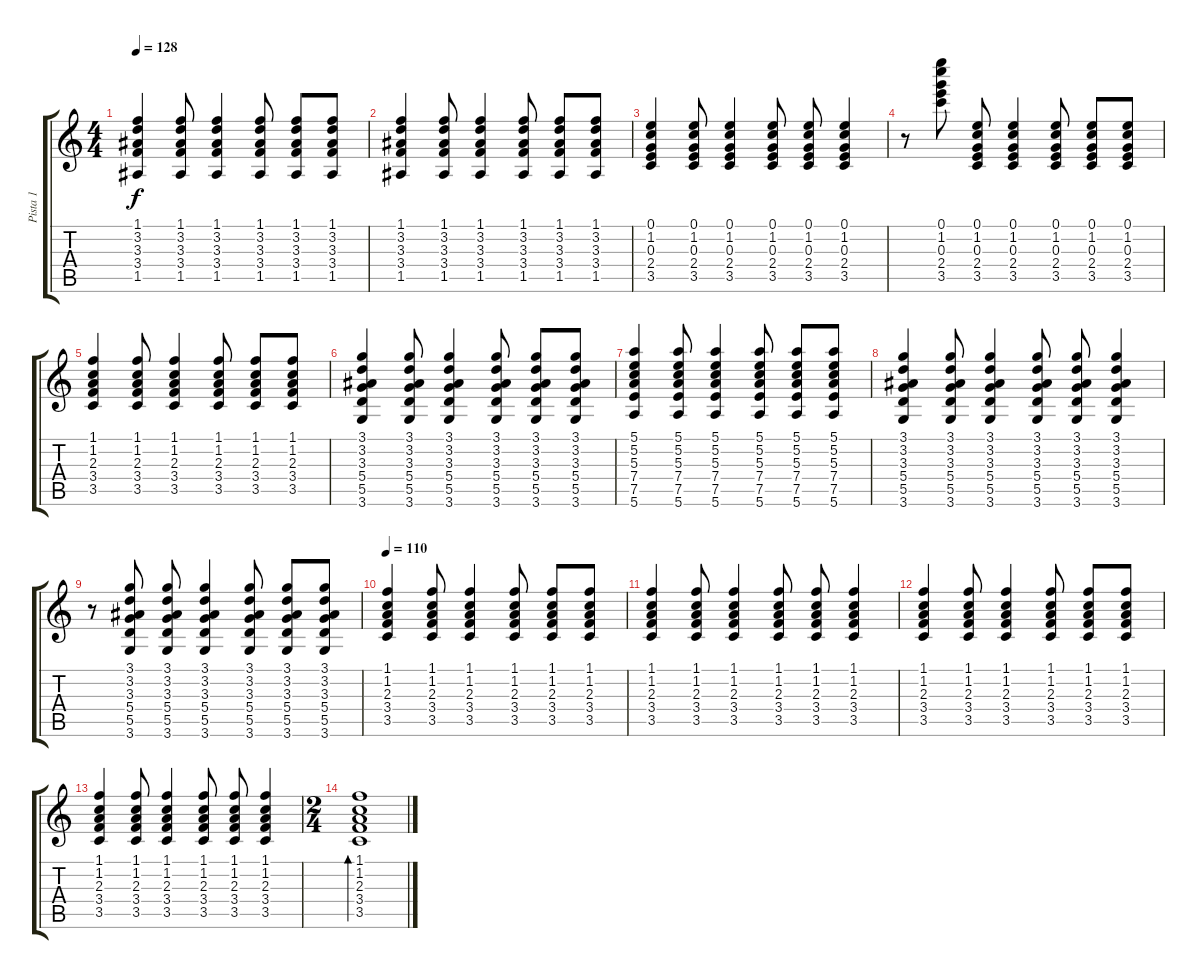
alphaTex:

\track ("Pista 1" "Pista 1") {instrument acousticguitarsteel}
\staff {score tabs}
\tuning (E4 B3 G3 D3 A2 E2) {hide}
\ts (4 4)
\tempo 128
\clef g2
\ks c
(1.1 3.2 3.3 3.4 1.5).4{dy f} (1.1 3.2 3.3 3.4 1.5).8 (1.1 3.2 3.3 3.4 1.5).4 (1.1 3.2 3.3 3.4 1.5).8 (1.1 3.2 3.3 3.4 1.5).8 (1.1 3.2 3.3 3.4 1.5).8 |
(1.1 3.2 3.3 3.4 1.5).4 (1.1 3.2 3.3 3.4 1.5).8 (1.1 3.2 3.3 3.4 1.5).4 (1.1 3.2 3.3 3.4 1.5).8 (1.1 3.2 3.3 3.4 1.5).8 (1.1 3.2 3.3 3.4 1.5).8 |
(0.1 1.2 0.3 2.4 3.5).4 (0.1 1.2 0.3 2.4 3.5).8 (0.1 1.2 0.3 2.4 3.5).4 (0.1 1.2 0.3 2.4 3.5).8 (0.1 1.2 0.3 2.4 3.5).8 (0.1 1.2 0.3 2.4 3.5).4 |
r.8 (0.1 1.2 0.3 2.4 3.5).8{ot 15mb} (0.1 1.2 0.3 2.4 3.5).8 (0.1 1.2 0.3 2.4 3.5).4 (0.1 1.2 0.3 2.4 3.5).8 (0.1 1.2 0.3 2.4 3.5).8 (0.1 1.2 0.3 2.4 3.5).8 |
(1.1 1.2 2.3 3.4 3.5).4 (1.1 1.2 2.3 3.4 3.5).8 (1.1 1.2 2.3 3.4 3.5).4 (1.1 1.2 2.3 3.4 3.5).8 (1.1 1.2 2.3 3.4 3.5).8 (1.1 1.2 2.3 3.4 3.5).8 |
(3.1 3.2 3.3 5.4 5.5 3.6).4 (3.1 3.2 3.3 5.4 5.5 3.6).8 (3.1 3.2 3.3 5.4 5.5 3.6).4 (3.1 3.2 3.3 5.4 5.5 3.6).8 (3.1 3.2 3.3 5.4 5.5 3.6).8 (3.1 3.2 3.3 5.4 5.5 3.6).8 |
(5.1 5.2 5.3 7.4 7.5 5.6).4 (5.1 5.2 5.3 7.4 7.5 5.6).8 (5.1 5.2 5.3 7.4 7.5 5.6).4 (5.1 5.2 5.3 7.4 7.5 5.6).8 (5.1 5.2 5.3 7.4 7.5 5.6).8 (5.1 5.2 5.3 7.4 7.5 5.6).8 |
(3.1 3.2 3.3 5.4 5.5 3.6).4 (3.1 3.2 3.3 5.4 5.5 3.6).8 (3.1 3.2 3.3 5.4 5.5 3.6).4 (3.1 3.2 3.3 5.4 5.5 3.6).8 (3.1 3.2 3.3 5.4 5.5 3.6).8 (3.1 3.2 3.3 5.4 5.5 3.6).4 |
r.8 (3.1 3.2 3.3 5.4 5.5 3.6).8 (3.1 3.2 3.3 5.4 5.5 3.6).8 (3.1 3.2 3.3 5.4 5.5 3.6).4 (3.1 3.2 3.3 5.4 5.5 3.6).8 (3.1 3.2 3.3 5.4 5.5 3.6).8 (3.1 3.2 3.3 5.4 5.5 3.6).8 |
\tempo 100
\tempo 110
(1.1 1.2 2.3 3.4 3.5).4 (1.1 1.2 2.3 3.4 3.5).8 (1.1 1.2 2.3 3.4 3.5).4 (1.1 1.2 2.3 3.4 3.5).8 (1.1 1.2 2.3 3.4 3.5).8 (1.1 1.2 2.3 3.4 3.5).8 |
(1.1 1.2 2.3 3.4 3.5).4 (1.1 1.2 2.3 3.4 3.5).8 (1.1 1.2 2.3 3.4 3.5).4 (1.1 1.2 2.3 3.4 3.5).8 (1.1 1.2 2.3 3.4 3.5).8 (1.1 1.2 2.3 3.4 3.5).4 |
(1.1 1.2 2.3 3.4 3.5).4 (1.1 1.2 2.3 3.4 3.5).8 (1.1 1.2 2.3 3.4 3.5).4 (1.1 1.2 2.3 3.4 3.5).8 (1.1 1.2 2.3 3.4 3.5).8 (1.1 1.2 2.3 3.4 3.5).8 |
(1.1 1.2 2.3 3.4 3.5).4 (1.1 1.2 2.3 3.4 3.5).8 (1.1 1.2 2.3 3.4 3.5).4 (1.1 1.2 2.3 3.4 3.5).8 (1.1 1.2 2.3 3.4 3.5).8 (1.1 1.2 2.3 3.4 3.5).4 |
\ts (2 4)
(1.1 1.2 2.3 3.4 3.5).1{bd 240}
